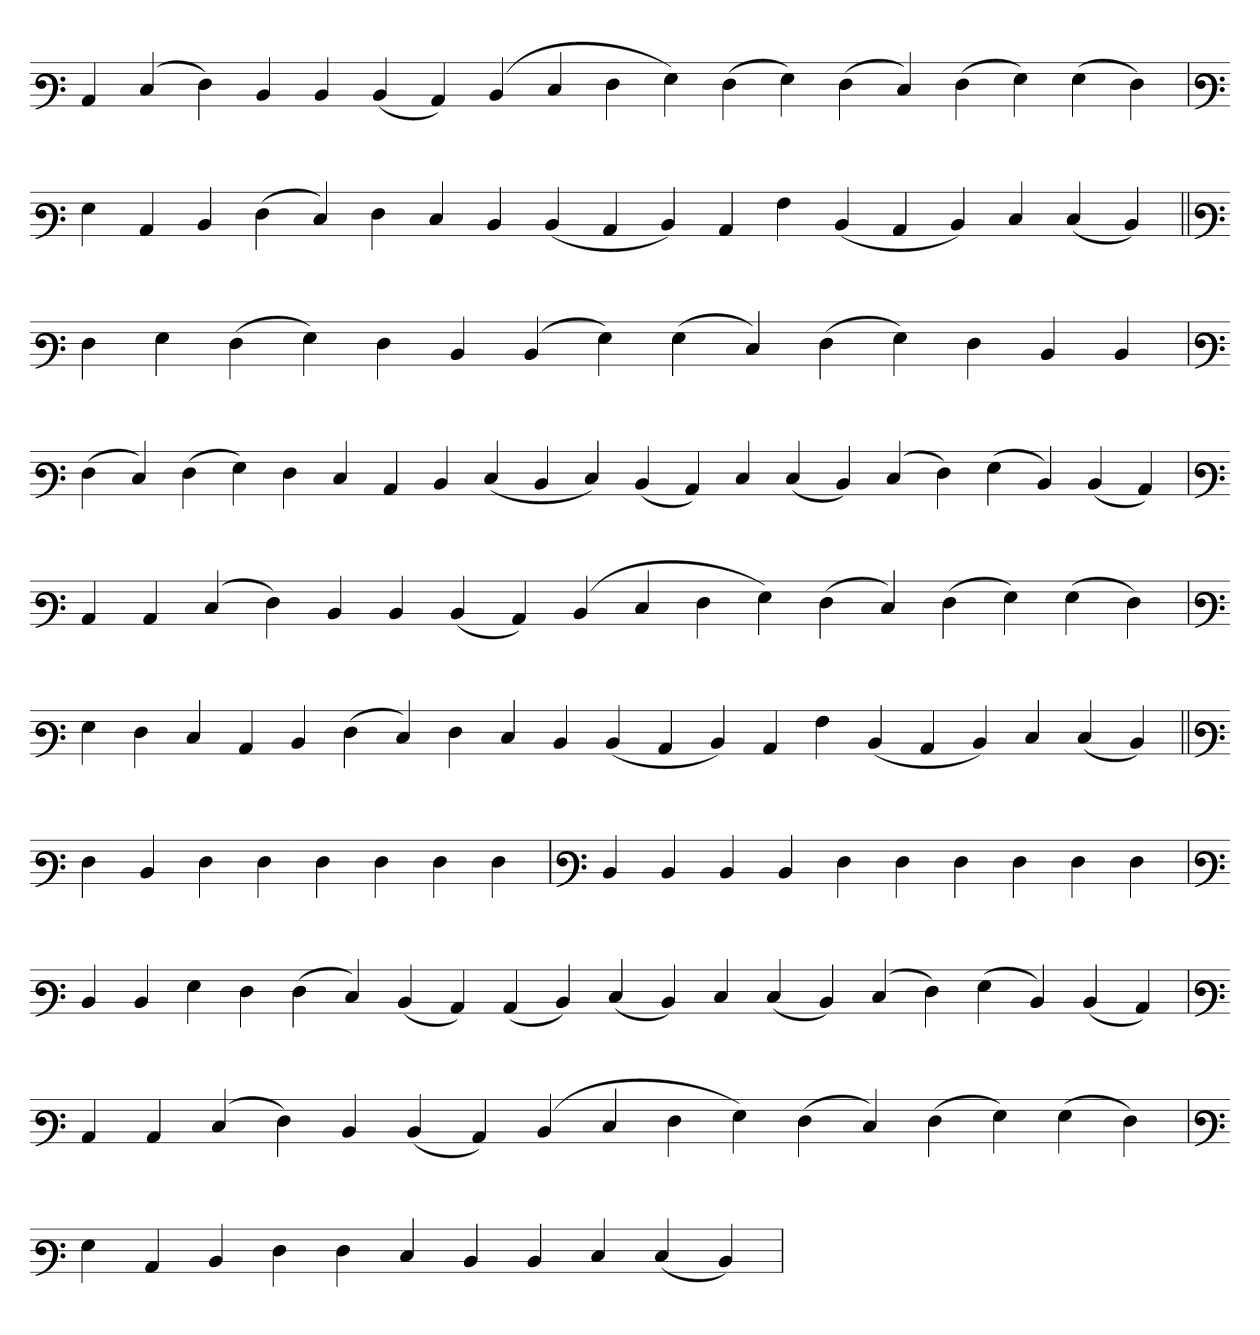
**kern
*part1
*staff1
*clefF3
=
4C
(4E
4F)
4D
4D
(4D
4C)
(4D
4E
4F
4G)
(4F
4G)
(4F
4E)
(4F
4G)
(4G
4F)
='
*clefF3
4G
4C
4D
(4F
4E)
4F
4E
4D
(4D
4C
4D)
4C
4A
(4D
4C
4D)
4E
(4E
4D)
=||
*clefF3
4F
4G
(4F
4G)
4F
4D
(4D
4G)
(4G
4E)
(4F
4G)
4F
4D
4D
='
*clefF3
(4F
4E)
(4F
4G)
4F
4E
4C
4D
(4E
4D
4E)
(4D
4C)
4E
(4E
4D)
(4E
4F)
(4G
4D)
(4D
4C)
=
*clefF3
4C
4C
(4E
4F)
4D
4D
(4D
4C)
(4D
4E
4F
4G)
(4F
4E)
(4F
4G)
(4G
4F)
='
*clefF3
4G
4F
4E
4C
4D
(4F
4E)
4F
4E
4D
(4D
4C
4D)
4C
4A
(4D
4C
4D)
4E
(4E
4D)
=||
*clefF3
4F
4D
4F
4F
4F
4F
4F
4F
=`
*clefF3
4D
4D
4D
4D
4F
4F
4F
4F
4F
4F
=`
*clefF3
4D
4D
4G
4F
(4F
4E)
(4D
4C)
(4C
4D)
(4E
4D)
4E
(4E
4D)
(4E
4F)
(4G
4D)
(4D
4C)
=
*clefF3
4C
4C
(4E
4F)
4D
(4D
4C)
(4D
4E
4F
4G)
(4F
4E)
(4F
4G)
(4G
4F)
='
*clefF3
4G
4C
4D
4F
4F
4E
4D
4D
4E
(4E
4D)
=
*-
